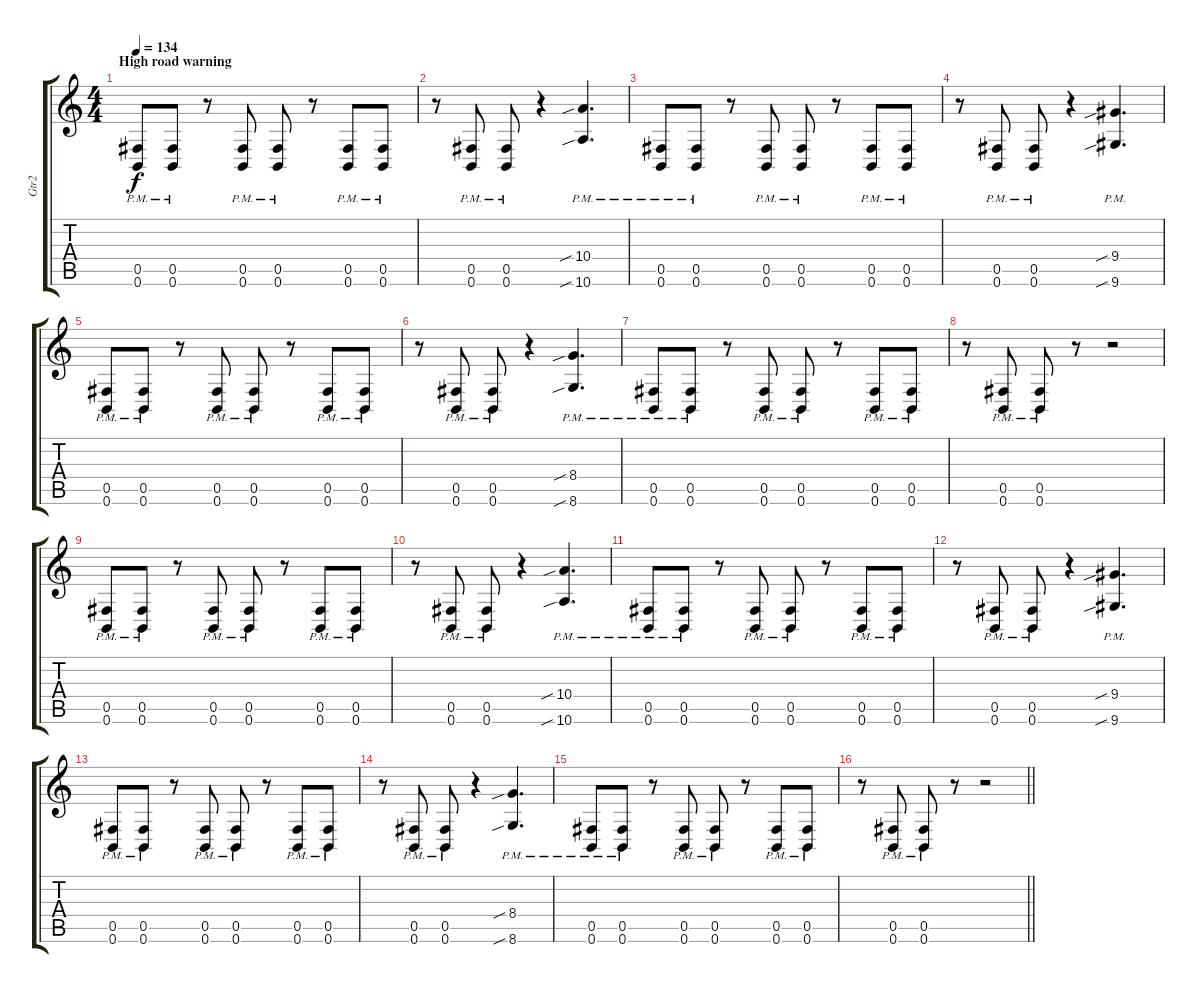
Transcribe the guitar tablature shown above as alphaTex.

\track ("Gtr2" "Gtr2") {instrument distortionguitar}
\staff {score tabs}
\tuning (Db4 Ab3 E3 B2 Gb2 B1) {hide}
\ts (4 4)
\section ("" "High road warning")
\tempo 134
\clef g2
\ks c
(0.5{pm} 0.6).8{dy f} (0.5{pm} 0.6).8 r.8 (0.5{pm} 0.6).8 (0.5{pm} 0.6).8 r.8 (0.5{pm} 0.6).8 (0.5{pm} 0.6).8 |
r.8 (0.5{pm} 0.6).8 (0.5{pm} 0.6).8 r.4 (10.4{sib} 10.6{sib pm}).4{d} |
(0.5{pm} 0.6).8 (0.5{pm} 0.6).8 r.8 (0.5{pm} 0.6).8 (0.5{pm} 0.6).8 r.8 (0.5{pm} 0.6).8 (0.5{pm} 0.6).8 |
r.8 (0.5{pm} 0.6).8 (0.5{pm} 0.6).8 r.4 (9.4{sib} 9.6{sib pm}).4{d} |
(0.5{pm} 0.6).8 (0.5{pm} 0.6).8 r.8 (0.5{pm} 0.6).8 (0.5{pm} 0.6).8 r.8 (0.5{pm} 0.6).8 (0.5{pm} 0.6).8 |
r.8 (0.5{pm} 0.6).8 (0.5{pm} 0.6).8 r.4 (8.4{sib} 8.6{sib pm}).4{d} |
(0.5{pm} 0.6).8 (0.5{pm} 0.6).8 r.8 (0.5{pm} 0.6).8 (0.5{pm} 0.6).8 r.8 (0.5{pm} 0.6).8 (0.5{pm} 0.6).8 |
r.8 (0.5{pm} 0.6).8 (0.5{pm} 0.6).8 r.8 r.2 |
(0.5{pm} 0.6).8 (0.5{pm} 0.6).8 r.8 (0.5{pm} 0.6).8 (0.5{pm} 0.6).8 r.8 (0.5{pm} 0.6).8 (0.5{pm} 0.6).8 |
r.8 (0.5{pm} 0.6).8 (0.5{pm} 0.6).8 r.4 (10.4{sib} 10.6{sib pm}).4{d} |
(0.5{pm} 0.6).8 (0.5{pm} 0.6).8 r.8 (0.5{pm} 0.6).8 (0.5{pm} 0.6).8 r.8 (0.5{pm} 0.6).8 (0.5{pm} 0.6).8 |
r.8 (0.5{pm} 0.6).8 (0.5{pm} 0.6).8 r.4 (9.4{sib} 9.6{sib pm}).4{d} |
(0.5{pm} 0.6).8 (0.5{pm} 0.6).8 r.8 (0.5{pm} 0.6).8 (0.5{pm} 0.6).8 r.8 (0.5{pm} 0.6).8 (0.5{pm} 0.6).8 |
r.8 (0.5{pm} 0.6).8 (0.5{pm} 0.6).8 r.4 (8.4{sib} 8.6{sib pm}).4{d} |
(0.5{pm} 0.6).8 (0.5{pm} 0.6).8 r.8 (0.5{pm} 0.6).8 (0.5{pm} 0.6).8 r.8 (0.5{pm} 0.6).8 (0.5{pm} 0.6).8 |
\barLineRight lightlight
r.8 (0.5{pm} 0.6).8 (0.5{pm} 0.6).8 r.8 r.2
